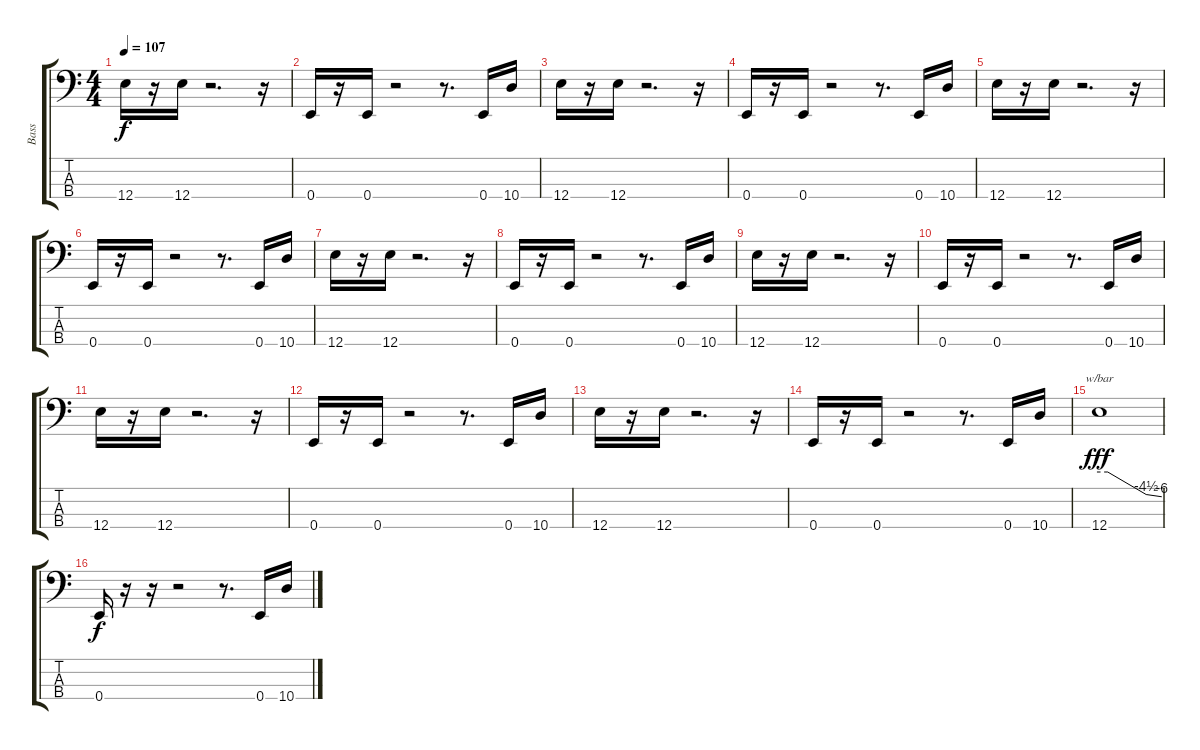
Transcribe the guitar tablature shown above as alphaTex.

\track ("Bass" "Bass") {instrument electricbassfinger}
\staff {score tabs}
\tuning (G2 D2 A1 E1) {hide}
\ts (4 4)
\tempo 107
\clef f4
\ks c
12.4.16{dy f} r.16 12.4.16 r.2{d} r.16 |
0.4.16 r.16 0.4.16 r.2 r.8{d} 0.4.16 10.4.16 |
12.4.16 r.16 12.4.16 r.2{d} r.16 |
0.4.16 r.16 0.4.16 r.2 r.8{d} 0.4.16 10.4.16 |
12.4.16 r.16 12.4.16 r.2{d} r.16 |
0.4.16 r.16 0.4.16 r.2 r.8{d} 0.4.16 10.4.16 |
12.4.16 r.16 12.4.16 r.2{d} r.16 |
0.4.16 r.16 0.4.16 r.2 r.8{d} 0.4.16 10.4.16 |
12.4.16 r.16 12.4.16 r.2{d} r.16 |
0.4.16 r.16 0.4.16 r.2 r.8{d} 0.4.16 10.4.16 |
12.4.16 r.16 12.4.16 r.2{d} r.16 |
0.4.16 r.16 0.4.16 r.2 r.8{d} 0.4.16 10.4.16 |
12.4.16 r.16 12.4.16 r.2{d} r.16 |
0.4.16 r.16 0.4.16 r.2 r.8{d} 0.4.16 10.4.16 |
12.4.1{tbe (custom default 0 0 8 0 45 -18 60 -24) dy fff} |
0.4.16{dy f} r.16 r.16 r.2 r.8{d} 0.4.16 10.4.16
